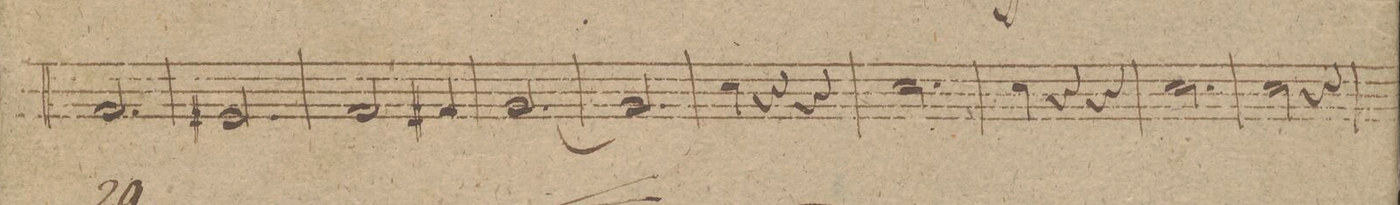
**kern	**dynam
*I"Trombone Basso	*
*clefF4	*
*k[f#c#g#d#]	*
*M3/4	*
2.AA	.
=147	=147
2.GG#X	.
=148	=148
2AA	.
4AA#X	.
=149	=149
[2.BB	.
=150	=150
2.BB]	.
=151	=151
4E	.
4r	.
4r	.
=152	=152
2.E	.
=153	=153
4E	.
4r	.
4r	.
=154	=154
2.E	.
=155	=155
2E	.
4r	.
=156	=156
*-	*-
